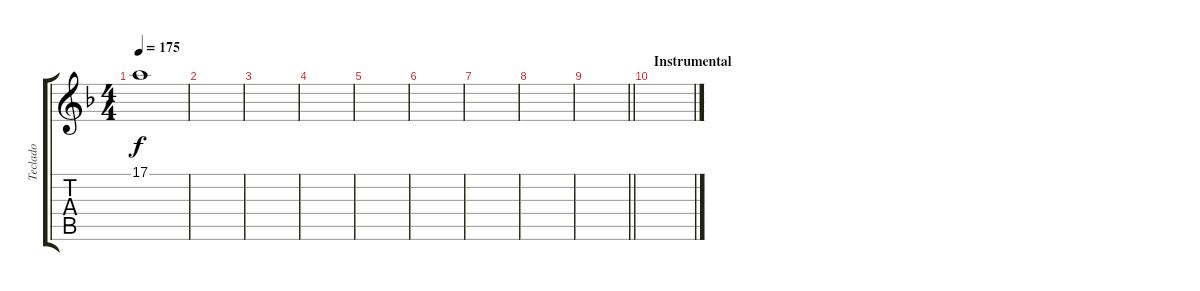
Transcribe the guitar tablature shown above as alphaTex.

\track ("Teclado" "Teclado") {instrument stringensemble1}
\staff {score tabs}
\tuning (E4 B3 G3 D3 A2 E2) {hide}
\ts (4 4)
\tempo 175
\clef g2
\ks dminor
17.1{t}.1{dy f} |
|
|
|
|
|
|
|
\barLineRight lightlight
|
\section ("" "Instrumental")
